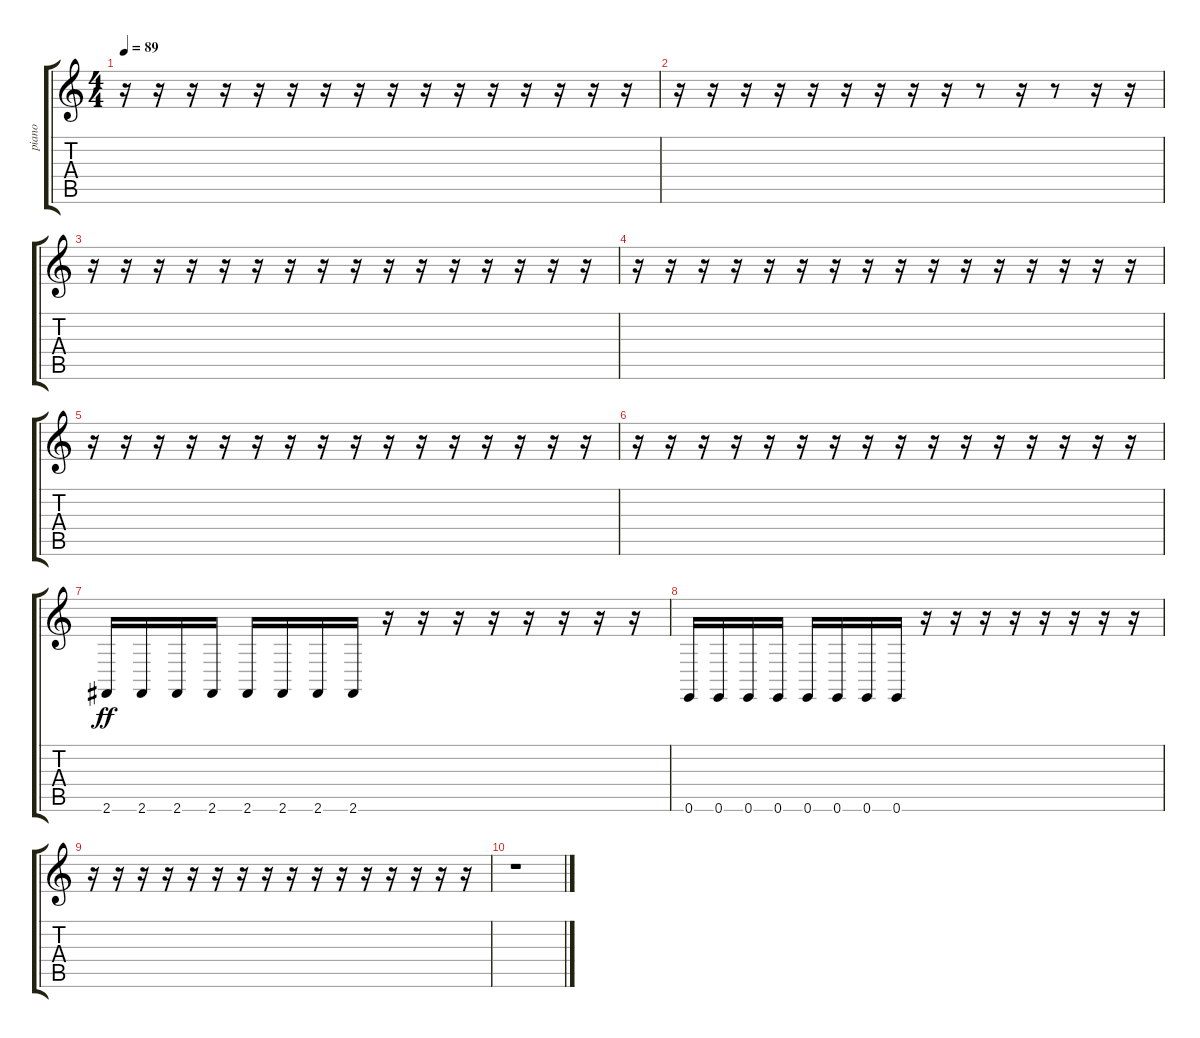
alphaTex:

\track ("piano" "piano") {instrument acousticgrandpiano}
\staff {score tabs}
\tuning (E4 B3 G3 D3 A2 E2) {hide}
\ts (4 4)
\tempo 89
\clef g2
\ks c
r.16{dy ff} r.16 r.16 r.16 r.16 r.16 r.16 r.16 r.16 r.16 r.16 r.16 r.16 r.16 r.16 r.16 |
r.16 r.16 r.16 r.16 r.16 r.16 r.16 r.16 r.16 r.8 r.16 r.8 r.16 r.16 |
r.16 r.16 r.16 r.16 r.16 r.16 r.16 r.16 r.16 r.16 r.16 r.16 r.16 r.16 r.16 r.16 |
r.16 r.16 r.16 r.16 r.16 r.16 r.16 r.16 r.16 r.16 r.16 r.16 r.16 r.16 r.16 r.16 |
r.16 r.16 r.16 r.16 r.16 r.16 r.16 r.16 r.16 r.16 r.16 r.16 r.16 r.16 r.16 r.16 |
r.16 r.16 r.16 r.16 r.16 r.16 r.16 r.16 r.16 r.16 r.16 r.16 r.16 r.16 r.16 r.16 |
2.6.16 2.6.16 2.6.16 2.6.16 2.6.16 2.6.16 2.6.16 2.6.16 r.16 r.16 r.16 r.16 r.16 r.16 r.16 r.16 |
0.6.16 0.6.16 0.6.16 0.6.16 0.6.16 0.6.16 0.6.16 0.6.16 r.16 r.16 r.16 r.16 r.16 r.16 r.16 r.16 |
r.16 r.16 r.16 r.16 r.16 r.16 r.16 r.16 r.16 r.16 r.16 r.16 r.16 r.16 r.16 r.16 |
r.1
